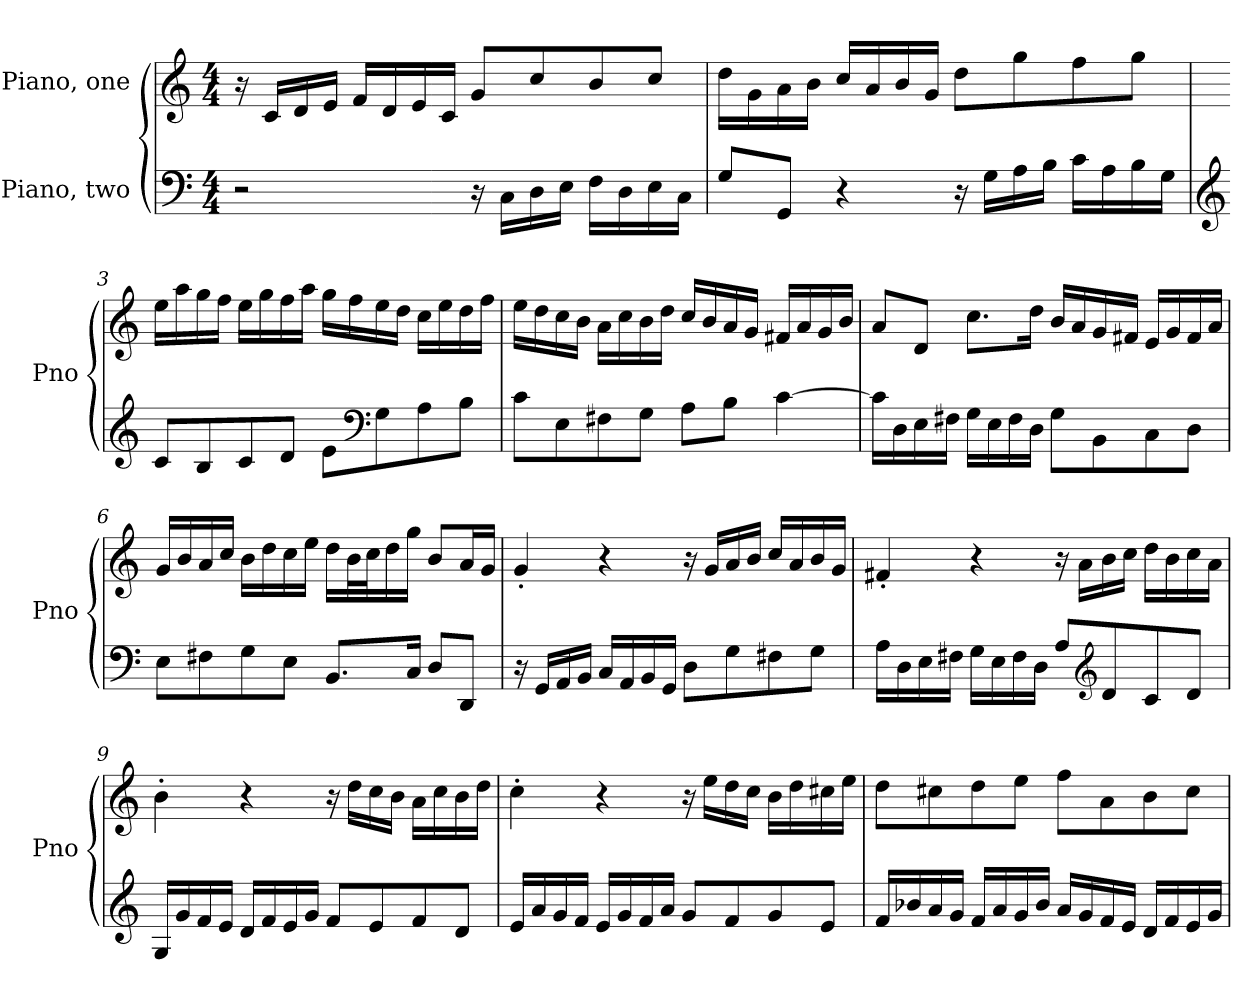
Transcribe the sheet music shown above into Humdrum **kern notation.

**kern	**kern
*part2	*part1
*staff2	*staff1
*I"Piano, two	*I"Piano, one
*I'Pno	*I'Pno
*clefF4	*clefG2
*k[]	*k[]
*M4/4	*M4/4
*MM80	*MM80
=1	=1
2r	16r
.	16c/LL
.	16d/
.	16e/JJ
.	16f/LL
.	16d/
.	16e/
.	16c/JJ
16r	8g/L
16C\LL	.
16D\	8cc/
16E\JJ	.
16F\LL	8b/
16D\	.
16E\	8cc/J
16C\JJ	.
=2	=2
8G/L	16dd\LL
.	16g\
8GG/J	16a\
.	16b\JJ
4r	16cc/LL
.	16a/
.	16b/
.	16g/JJ
16r	8dd\L
16G\LL	.
16A\	8gg\
16B\JJ	.
16c\LL	8ff\
16A\	.
16B\	8gg\J
16G\JJ	.
!!LO:LB:g=z
=3	=3
*clefG2	*
8c/L	16ee\LL
.	16aa\
8B/	16gg\
.	16ff\JJ
8c/	16ee\LL
.	16gg\
8d/J	16ff\
.	16aa\JJ
8e\L	16gg\LL
.	16ff\
*clefF4	*
8G\	16ee\
.	16dd\JJ
8A\	16cc\LL
.	16ee\
8B\J	16dd\
.	16ff\JJ
=4	=4
8c\L	16ee\LL
.	16dd\
8E\	16cc\
.	16b\JJ
8F#X\	16a\LL
.	16cc\
8G\J	16b\
.	16dd\JJ
8A\L	16cc/LL
.	16b/
8B\J	16a/
.	16g/JJ
[4c\	16f#X/LL
.	16a/
.	16g/
.	16b/JJ
!!LO:LB:g=z
=5	=5
16c\LL]	8a/L
16D\	.
16E\	8d/J
16F#X\JJ	.
16G\LL	8.cc\L
16E\	.
16F#\	.
16D\JJ	16dd\Jk
8G\L	16b/LL
.	16a/
8BB\	16g/
.	16f#X/JJ
8C\	16e/LL
.	16g/
8D\J	16f#/
.	16a/JJ
=6	=6
8E\L	16g/LL
.	16b/
8F#X\	16a/
.	16cc/JJ
8G\	16b\LL
.	16dd\
8E\J	16cc\
.	16ee\JJ
8.BB/L	16dd\LL
.	32b\L
.	32cc\J
.	16dd\
16C/Jk	16gg\JJ
8D/L	8b/L
8DD/J	16a/L
.	16g/JJ
!!LO:LB:g=z
=7	=7
16r	4g'/
16GG/LL	.
16AA/	.
16BB/JJ	.
16C/LL	4r
16AA/	.
16BB/	.
16GG/JJ	.
8D\L	16r
.	16g/LL
8G\	16a/
.	16b/JJ
8F#X\	16cc/LL
.	16a/
8G\J	16b/
.	16g/JJ
=8	=8
16A\LL	4f#X'/
16D\	.
16E\	.
16F#X\JJ	.
16G\LL	4r
16E\	.
16F#\	.
16D\JJ	.
8A/L	16r
.	16a\LL
*clefG2	*
8d/	16b\
.	16cc\JJ
8c/	16dd\LL
.	16b\
8d/J	16cc\
.	16a\JJ
!!LO:LB:g=z
=9	=9
16G/LL	4b'\
16g/	.
16f/	.
16e/JJ	.
16d/LL	4r
16f/	.
16e/	.
16g/JJ	.
8f/L	16r
.	16dd\LL
8e/	16cc\
.	16b\JJ
8f/	16a\LL
.	16cc\
8d/J	16b\
.	16dd\JJ
=10	=10
16e/LL	4cc'\
16a/	.
16g/	.
16f/JJ	.
16e/LL	4r
16g/	.
16f/	.
16a/JJ	.
8g/L	16r
.	16ee\LL
8f/	16dd\
.	16cc\JJ
8g/	16b\LL
.	16dd\
8e/J	16cc#X\
.	16ee\JJ
!!LO:LB:g=z
=11	=11
16f/LL	8dd\L
16b-X/	.
16a/	8cc#X\
16g/JJ	.
16f/LL	8dd\
16a/	.
16g/	8ee\J
16b-/JJ	.
16a/LL	8ff\L
16g/	.
16f/	8a\
16e/JJ	.
16d/LL	8b\
16f/	.
16e/	8cc#\J
16g/JJ	.
=	=
*-	*-
